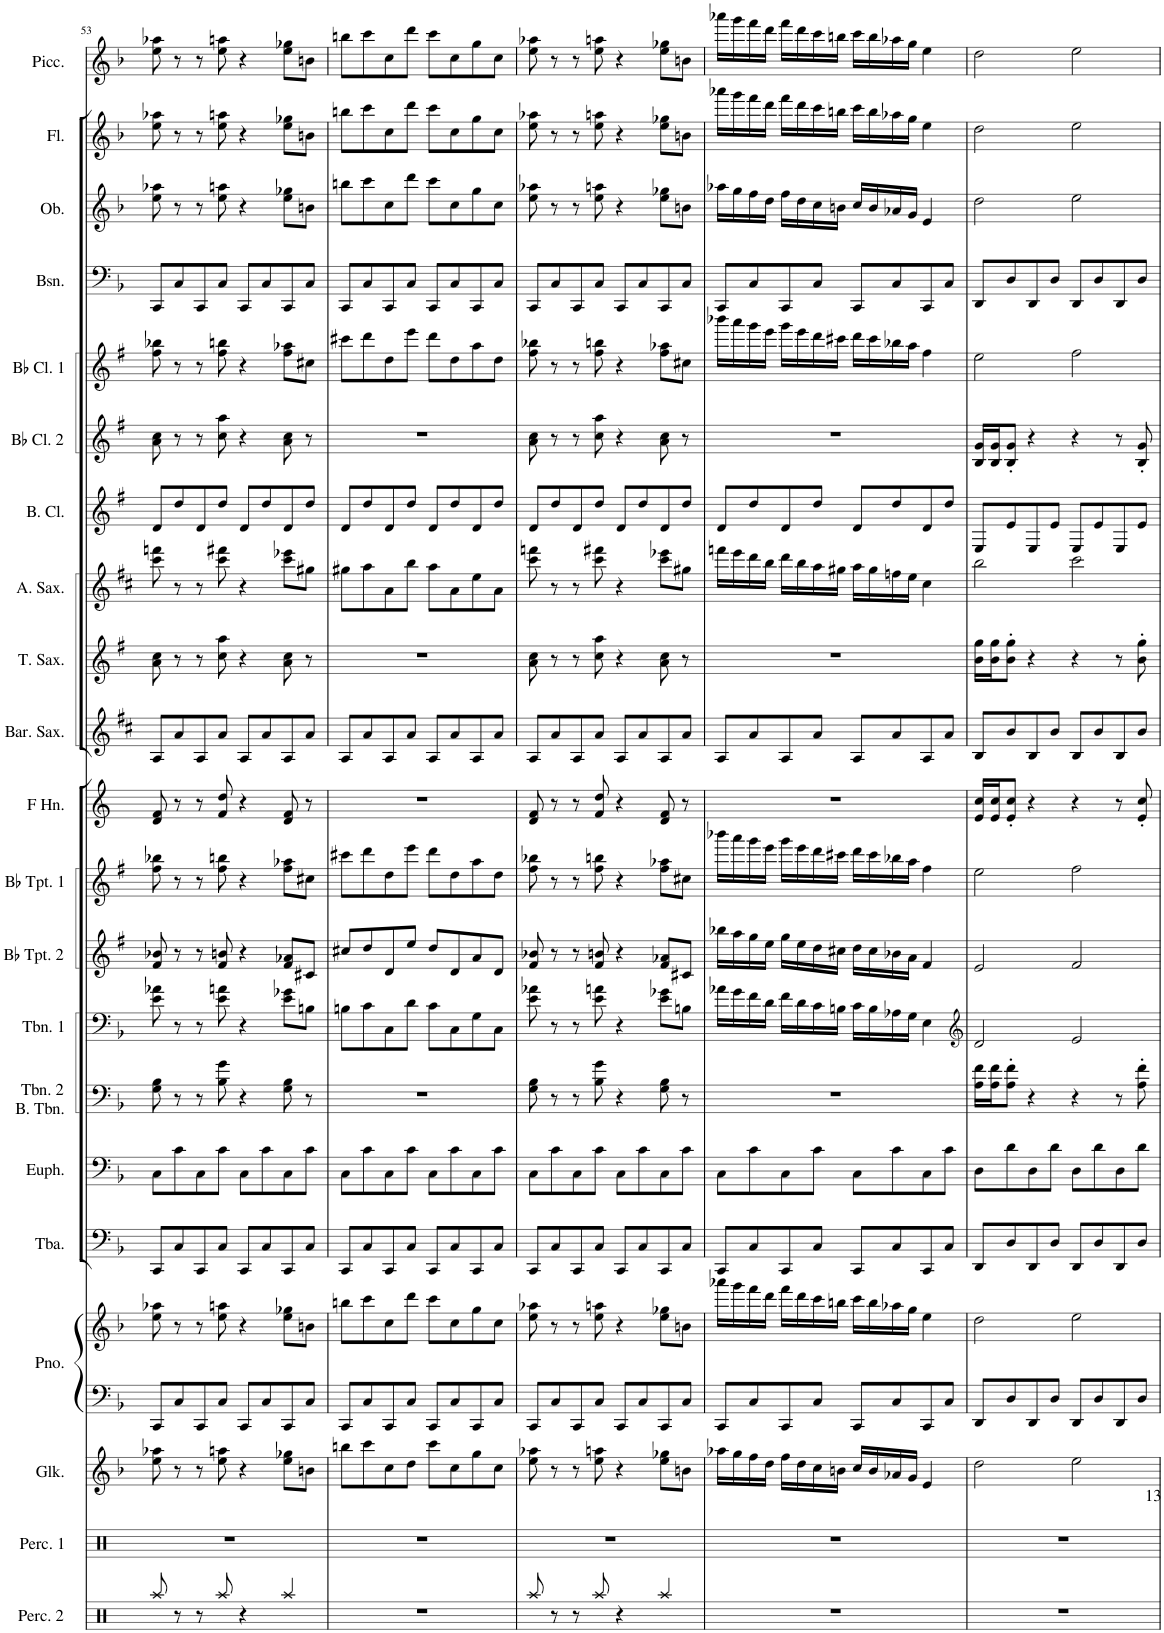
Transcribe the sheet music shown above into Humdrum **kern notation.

**kern	**kern	**kern	**kern	**kern	**kern	**kern	**kern	**kern	**kern	**kern	**kern	**kern	**kern	**kern	**kern	**kern	**kern	**kern	**kern	**kern	**kern
*part21	*part20	*part19	*part18	*part18	*part17	*part16	*part15	*part14	*part13	*part12	*part11	*part10	*part9	*part8	*part7	*part6	*part5	*part4	*part3	*part2	*part1
*staff22	*staff21	*staff20	*staff19	*staff18	*staff17	*staff16	*staff15	*staff14	*staff13	*staff12	*staff11	*staff10	*staff9	*staff8	*staff7	*staff6	*staff5	*staff4	*staff3	*staff2	*staff1
*I"Percussion 2	*I"Percussion 1	*I"Glockenspiel	*I"Piano	*	*I"Tuba	*I"Euphonium	*I"Trombone 2 Bass Trombone	*I"Trombone 1	*I"Bb Trumpet 2	*I"Bb Trumpet 1	*I"Horn in F	*I"Baritone Saxophone	*I"Tenor Saxophone	*I"Alto Saxophone	*I"Bass Clarinet	*I"Bb Clarinet 2	*I"Bb Clarinet 1	*I"Bassoon	*I"Oboe	*I"Flute	*I"Piccolo
*I'Perc. 2	*I'Perc. 1	*I'Glk.	*I'Pno.	*	*I'Tba.	*I'Euph.	*I'Tbn. 2 B. Tbn.	*I'Tbn. 1	*I'Bb Tpt. 2	*I'Bb Tpt. 1	*	*I'Bar. Sax.	*I'T. Sax.	*I'A. Sax.	*I'B. Cl.	*I'Bb Cl. 2	*I'Bb Cl. 1	*I'Bsn.	*I'Ob.	*I'Fl.	*I'Picc.
!!LO:PB:g=z
*clefX	*clefX	*clefG2	*clefF4	*clefG2	*clefF4	*clefF4	*clefF4	*clefF4	*clefG2	*clefG2	*clefG2	*clefG2	*clefG2	*clefG2	*clefG2	*clefG2	*clefG2	*clefF4	*clefG2	*clefG2	*clefG2
*	*	*Trd-14c-24	*	*	*	*	*	*	*Trd1c2	*Trd1c2	*Trd4c7	*Trd12c21	*Trd8c14	*Trd5c9	*Trd8c14	*Trd1c2	*Trd1c2	*	*	*	*Trd-7c-12
*k[]	*k[]	*k[b-]	*k[b-]	*k[b-]	*k[b-]	*k[b-]	*k[b-]	*k[b-]	*k[f#]	*k[f#]	*k[]	*k[f#c#]	*k[f#]	*k[f#c#]	*k[f#]	*k[f#]	*k[f#]	*k[b-]	*k[b-]	*k[b-]	*k[b-]
*M4/4	*M4/4	*M4/4	*M4/4	*M4/4	*M4/4	*M4/4	*M4/4	*M4/4	*M4/4	*M4/4	*M4/4	*M4/4	*M4/4	*M4/4	*M4/4	*M4/4	*M4/4	*M4/4	*M4/4	*M4/4	*M4/4
=53	=53	=53	=53	=53	=53	=53	=53	=53	=53	=53	=53	=53	=53	=53	=53	=53	=53	=53	=53	=53	=53
8Raa/	1r	8ee\ 8aa-X\	8CC/L	8ee\ 8aa-X\	8CC/L	8C\L	8G\ 8B-\	8e\ 8a-X\	8f#/ 8b-X/	8ff#\ 8bb-X\	8d/ 8f/	8A/L	8a\ 8cc\	8ccc#\ 8fffn\	8d/L	8a\ 8cc\	8ff#\ 8bb-X\	8CC/L	8ee\ 8aa-X\	8ee\ 8aa-X\	8ee\ 8aa-X\
8r	.	8r	8C/	8r	8C/	8c\	8r	8r	8r	8r	8r	8a/	8r	8r	8dd/	8r	8r	8C/	8r	8r	8r
8r	.	8r	8CC/	8r	8CC/	8C\	8r	8r	8r	8r	8r	8A/	8r	8r	8d/	8r	8r	8CC/	8r	8r	8r
8Raa/	.	8ee\ 8aan\	8C/J	8ee\ 8aan\	8C/J	8c\J	8B-\ 8g\	8e\ 8an\	8f#/ 8bn/	8ff#\ 8bbn\	8f/ 8dd/	8a/J	8cc\ 8aa\	8ccc#\ 8fff#X\	8dd/J	8cc\ 8aa\	8ff#\ 8bbn\	8C/J	8ee\ 8aan\	8ee\ 8aan\	8ee\ 8aan\
4r	.	4r	8CC/L	4r	8CC/L	8C\L	4r	4r	4r	4r	4r	8A/L	4r	4r	8d/L	4r	4r	8CC/L	4r	4r	4r
.	.	.	8C/	.	8C/	8c\	.	.	.	.	.	8a/	.	.	8dd/	.	.	8C/	.	.	.
4Raa/	.	8ee\ 8gg-X\L	8CC/	8ee\ 8gg-X\L	8CC/	8C\	8G\ 8B-\	8e\ 8g-X\L	8f#/ 8a-X/L	8ff#\ 8aa-X\L	8d/ 8f/	8A/	8a\ 8cc\	8ccc#\ 8eee-X\L	8d/	8a\ 8cc\	8ff#\ 8aa-X\L	8CC/	8ee\ 8gg-X\L	8ee\ 8gg-X\L	8ee\ 8gg-X\L
.	.	8bn\J	8C/J	8bn\J	8C/J	8c\J	8r	8Bn\J	8c#X/J	8cc#X\J	8r	8a/J	8r	8gg#X\J	8dd/J	8r	8cc#X\J	8C/J	8bn\J	8bn\J	8bn\J
=54	=54	=54	=54	=54	=54	=54	=54	=54	=54	=54	=54	=54	=54	=54	=54	=54	=54	=54	=54	=54	=54
1r	1r	8bbn\L	8CC/L	8bbn\L	8CC/L	8C\L	1r	8Bn\L	8cc#X/L	8ccc#X\L	1r	8A/L	1r	8gg#X\L	8d/L	1r	8ccc#X\L	8CC/L	8bbn\L	8bbn\L	8bbn\L
.	.	8ccc\	8C/	8ccc\	8C/	8c\	.	8c\	8dd/	8ddd\	.	8a/	.	8aa\	8dd/	.	8ddd\	8C/	8ccc\	8ccc\	8ccc\
.	.	8cc\	8CC/	8cc\	8CC/	8C\	.	8C\	8d/	8dd\	.	8A/	.	8a\	8d/	.	8dd\	8CC/	8cc\	8cc\	8cc\
.	.	8dd\J	8C/J	8ddd\J	8C/J	8c\J	.	8d\J	8ee/J	8eee\J	.	8a/J	.	8bb\J	8dd/J	.	8eee\J	8C/J	8ddd\J	8ddd\J	8ddd\J
.	.	8ccc\L	8CC/L	8ccc\L	8CC/L	8C\L	.	8c\L	8dd/L	8ddd\L	.	8A/L	.	8aa\L	8d/L	.	8ddd\L	8CC/L	8ccc\L	8ccc\L	8ccc\L
.	.	8cc\	8C/	8cc\	8C/	8c\	.	8C\	8d/	8dd\	.	8a/	.	8a\	8dd/	.	8dd\	8C/	8cc\	8cc\	8cc\
.	.	8gg\	8CC/	8gg\	8CC/	8C\	.	8G\	8a/	8aa\	.	8A/	.	8ee\	8d/	.	8aa\	8CC/	8gg\	8gg\	8gg\
.	.	8cc\J	8C/J	8cc\J	8C/J	8c\J	.	8C\J	8d/J	8dd\J	.	8a/J	.	8a\J	8dd/J	.	8dd\J	8C/J	8cc\J	8cc\J	8cc\J
=55	=55	=55	=55	=55	=55	=55	=55	=55	=55	=55	=55	=55	=55	=55	=55	=55	=55	=55	=55	=55	=55
8Raa/	1r	8ee\ 8aa-X\	8CC/L	8ee\ 8aa-X\	8CC/L	8C\L	8G\ 8B-\	8e\ 8a-X\	8f#/ 8b-X/	8ff#\ 8bb-X\	8d/ 8f/	8A/L	8a\ 8cc\	8ccc#\ 8fffn\	8d/L	8a\ 8cc\	8ff#\ 8bb-X\	8CC/L	8ee\ 8aa-X\	8ee\ 8aa-X\	8ee\ 8aa-X\
8r	.	8r	8C/	8r	8C/	8c\	8r	8r	8r	8r	8r	8a/	8r	8r	8dd/	8r	8r	8C/	8r	8r	8r
8r	.	8r	8CC/	8r	8CC/	8C\	8r	8r	8r	8r	8r	8A/	8r	8r	8d/	8r	8r	8CC/	8r	8r	8r
8Raa/	.	8ee\ 8aan\	8C/J	8ee\ 8aan\	8C/J	8c\J	8B-\ 8g\	8e\ 8an\	8f#/ 8bn/	8ff#\ 8bbn\	8f/ 8dd/	8a/J	8cc\ 8aa\	8ccc#\ 8fff#X\	8dd/J	8cc\ 8aa\	8ff#\ 8bbn\	8C/J	8ee\ 8aan\	8ee\ 8aan\	8ee\ 8aan\
4r	.	4r	8CC/L	4r	8CC/L	8C\L	4r	4r	4r	4r	4r	8A/L	4r	4r	8d/L	4r	4r	8CC/L	4r	4r	4r
.	.	.	8C/	.	8C/	8c\	.	.	.	.	.	8a/	.	.	8dd/	.	.	8C/	.	.	.
4Raa/	.	8ee\ 8gg-X\L	8CC/	8ee\ 8gg-X\L	8CC/	8C\	8G\ 8B-\	8e\ 8g-X\L	8f#/ 8a-X/L	8ff#\ 8aa-X\L	8d/ 8f/	8A/	8a\ 8cc\	8ccc#\ 8eee-X\L	8d/	8a\ 8cc\	8ff#\ 8aa-X\L	8CC/	8ee\ 8gg-X\L	8ee\ 8gg-X\L	8ee\ 8gg-X\L
.	.	8bn\J	8C/J	8bn\J	8C/J	8c\J	8r	8Bn\J	8c#X/J	8cc#X\J	8r	8a/J	8r	8gg#X\J	8dd/J	8r	8cc#X\J	8C/J	8bn\J	8bn\J	8bn\J
=56	=56	=56	=56	=56	=56	=56	=56	=56	=56	=56	=56	=56	=56	=56	=56	=56	=56	=56	=56	=56	=56
1r	1r	16aa-X\LL	8CC/L	16aaa-X\LL	8CC/L	8C\L	1r	16a-X\LL	16bb-X\LL	16bbb-X\LL	1r	8A/L	1r	16fffn\LL	8d/L	1r	16bbb-X\LL	8CC/L	16aa-X\LL	16aaa-X\LL	16aaa-X\LL
.	.	16gg\	.	16ggg\	.	.	.	16g\	16aa\	16aaa\	.	.	.	16eee\	.	.	16aaa\	.	16gg\	16ggg\	16ggg\
.	.	16ff\	8C/	16fff\	8C/	8c\	.	16f\	16gg\	16ggg\	.	8a/	.	16ddd\	8dd/	.	16ggg\	8C/	16ff\	16fff\	16fff\
.	.	16dd\JJ	.	16ddd\JJ	.	.	.	16d\JJ	16ee\JJ	16eee\JJ	.	.	.	16bb\JJ	.	.	16eee\JJ	.	16dd\JJ	16ddd\JJ	16ddd\JJ
.	.	16ff\LL	8CC/	16fff\LL	8CC/	8C\	.	16f\LL	16gg\LL	16ggg\LL	.	8A/	.	16ddd\LL	8d/	.	16ggg\LL	8CC/	16ff\LL	16fff\LL	16fff\LL
.	.	16dd\	.	16ddd\	.	.	.	16d\	16ee\	16eee\	.	.	.	16bb\	.	.	16eee\	.	16dd\	16ddd\	16ddd\
.	.	16cc\	8C/J	16ccc\	8C/J	8c\J	.	16c\	16dd\	16ddd\	.	8a/J	.	16aa\	8dd/J	.	16ddd\	8C/J	16cc\	16ccc\	16ccc\
.	.	16bn\JJ	.	16bbn\JJ	.	.	.	16Bn\JJ	16cc#X\JJ	16ccc#X\JJ	.	.	.	16gg#X\JJ	.	.	16ccc#X\JJ	.	16bn\JJ	16bbn\JJ	16bbn\JJ
.	.	16cc/LL	8CC/L	16ccc\LL	8CC/L	8C\L	.	16c\LL	16dd\LL	16ddd\LL	.	8A/L	.	16aa\LL	8d/L	.	16ddd\LL	8CC/L	16cc/LL	16ccc\LL	16ccc\LL
.	.	16b/	.	16bb\	.	.	.	16B\	16cc#\	16ccc#\	.	.	.	16gg#\	.	.	16ccc#\	.	16b/	16bb\	16bb\
.	.	16a-X/	8C/	16aa-X\	8C/	8c\	.	16A-X\	16b-X\	16bb-X\	.	8a/	.	16ffn\	8dd/	.	16bb-X\	8C/	16a-X/	16aa-X\	16aa-X\
.	.	16g/JJ	.	16gg\JJ	.	.	.	16G\JJ	16a\JJ	16aa\JJ	.	.	.	16ee\JJ	.	.	16aa\JJ	.	16g/JJ	16gg\JJ	16gg\JJ
.	.	4e/	8CC/	4ee\	8CC/	8C\	.	4E\	4f#/	4ff#\	.	8A/	.	4cc#\	8d/	.	4ff#\	8CC/	4e/	4ee\	4ee\
.	.	.	8C/J	.	8C/J	8c\J	.	.	.	.	.	8a/J	.	.	8dd/J	.	.	8C/J	.	.	.
=57	=57	=57	=57	=57	=57	=57	=57	=57	=57	=57	=57	=57	=57	=57	=57	=57	=57	=57	=57	=57	=57
*	*	*	*	*	*	*	*	*clefG2	*	*	*	*	*	*	*	*	*	*	*	*	*
1r	1r	2dd\	8DD/L	2dd\	8DD/L	8D\L	16A\ 16f\LL	2d/	2e/	2ee\	16e/ 16cc/LL	8B/L	16b\ 16gg\LL	2bb\	8E/L	16B/ 16g/LL	2ee\	8DD/L	2dd\	2dd\	2dd\
.	.	.	.	.	.	.	16A\ 16f\J	.	.	.	16e/ 16cc/J	.	16b\ 16gg\J	.	.	16B/ 16g/J	.	.	.	.	.
.	.	.	8D/	.	8D/	8d\	8A\' 8f\'J	.	.	.	8e/' 8cc/'J	8b/	8b\' 8gg\'J	.	8e/	8B/' 8g/'J	.	8D/	.	.	.
.	.	.	8DD/	.	8DD/	8D\	4r	.	.	.	4r	8B/	4r	.	8E/	4r	.	8DD/	.	.	.
.	.	.	8D/J	.	8D/J	8d\J	.	.	.	.	.	8b/J	.	.	8e/J	.	.	8D/J	.	.	.
.	.	2ee\	8DD/L	2ee\	8DD/L	8D\L	4r	2e/	2f#/	2ff#\	4r	8B/L	4r	2ccc#\	8E/L	4r	2ff#\	8DD/L	2ee\	2ee\	2ee\
.	.	.	8D/	.	8D/	8d\	.	.	.	.	.	8b/	.	.	8e/	.	.	8D/	.	.	.
.	.	.	8DD/	.	8DD/	8D\	8r	.	.	.	8r	8B/	8r	.	8E/	8r	.	8DD/	.	.	.
.	.	.	8D/J	.	8D/J	8d\J	8A\' 8f\'	.	.	.	8e/' 8cc/'	8b/J	8b\' 8gg\'	.	8e/J	8B/' 8g/'	.	8D/J	.	.	.
=	=	=	=	=	=	=	=	=	=	=	=	=	=	=	=	=	=	=	=	=	=
*-	*-	*-	*-	*-	*-	*-	*-	*-	*-	*-	*-	*-	*-	*-	*-	*-	*-	*-	*-	*-	*-
